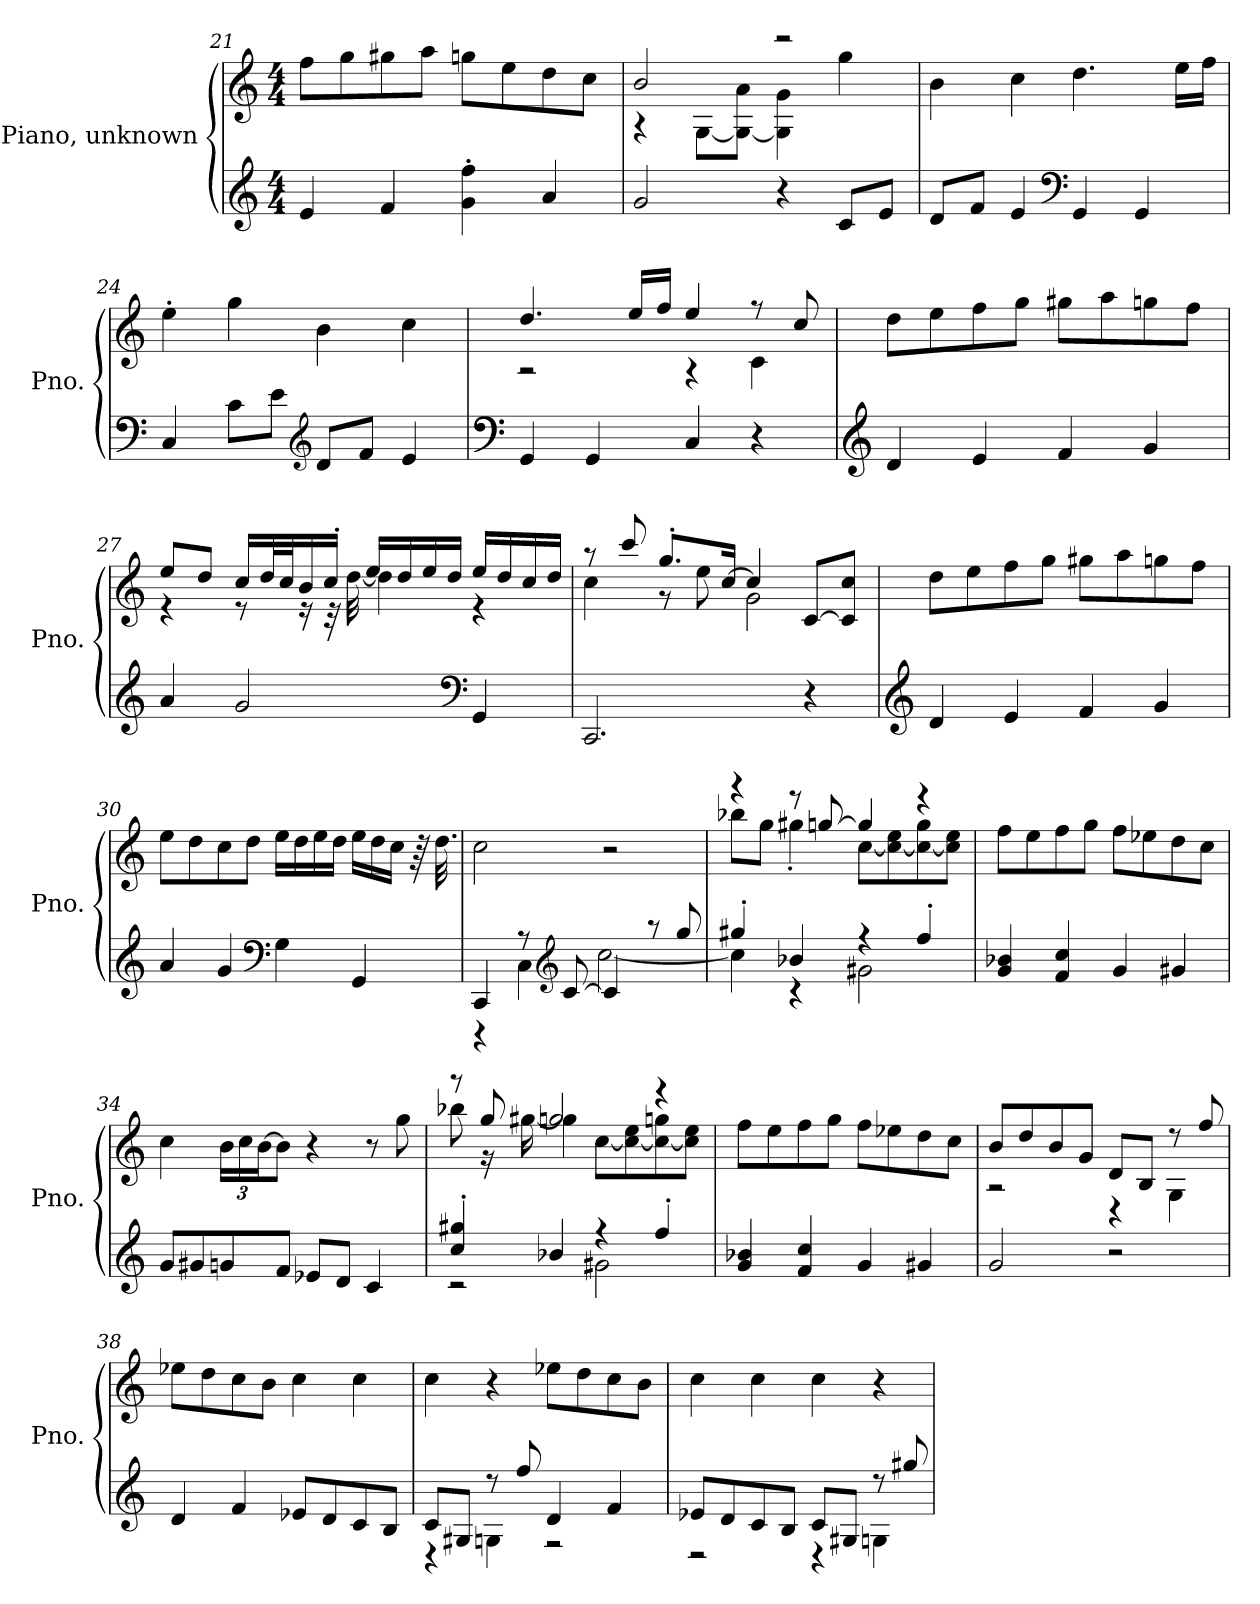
**kern	**kern
*part1	*part1
*staff2	*staff1
*I"Piano, unknown	*
*I'Pno.	*
!!LO:LB:g=z
*clefG2	*clefG2
*k[]	*k[]
*M4/4	*M4/4
=21	=21
4e/	8ff\L
.	8gg\
4f/	8gg#X\
.	8aa\J
4g\' 4ff\'	8ggn\L
.	8ee\
4a/	8dd\
.	8cc\J
=22	=22
*	*^
2g/	2b/	4r
.	.	[8G\L
.	.	8G\_ 8a\J
4r	2r	4G\] 4g\
8c/L	.	4gg\
8e/J	.	.
*	*v	*v
=23	=23
8d/L	4b\
8f/J	.
4e/	4cc\
*clefF4	*
4GG/	4.dd\
4GG/	.
.	16ee\LL
.	16ff\JJ
=24	=24
4C/	4ee'\
8c\L	4gg\
8e\J	.
*clefG2	*
8d/L	4b\
8f/J	.
4e/	4cc\
=25	=25
*clefF4	*
*	*^
4GG/	4.dd/	2r
4GG/	.	.
.	16ee/LL	.
.	16ff/JJ	.
4C/	4ee/	4r
4r	8r	4c\
.	8cc/	.
*	*v	*v
!!LO:PB:g=z
=26	=26
*clefG2	*
4d/	8dd\L
.	8ee\
4e/	8ff\
.	8gg\J
4f/	8gg#X\L
.	8aa\
4g/	8ggn\
.	8ff\J
=27	=27
*	*^
4a/	8ee/L	4r
.	8dd/J	.
2g/	16cc/LL	8r
.	32dd/L	.
.	32cc/J	.
.	16b/	16r
.	16cc'/JJ	32r
.	.	[32dd\
.	16ee/LL	4dd\]
.	16dd/	.
.	16ee/	.
.	16dd/JJ	.
*clefF4	*	*
4GG/	16ee/LL	4r
.	16dd/	.
.	16cc/	.
.	16dd/JJ	.
=28	=28	=28
2.CC/	8r	4cc\
.	8ccc/	.
.	8.gg'/L	8r
.	.	8ee\
.	[16cc/Jk	.
.	4cc/]	2g\
4r	[8c/L	.
.	8c/] 8cc/J	.
*	*v	*v
!!LO:LB:g=z
=29	=29
*clefG2	*
4d/	8dd\L
.	8ee\
4e/	8ff\
.	8gg\J
4f/	8gg#X\L
.	8aa\
4g/	8ggn\
.	8ff\J
=30	=30
4a/	8ee\L
.	8dd\
4g/	8cc\
.	8dd\J
*clefF4	*
4G\	16ee\LL
.	16dd\
.	16ee\
.	16dd\JJ
4GG/	16ee\LL
.	16dd\
.	16cc\JJ
.	64r
.	32.dd\
=31	=31
*^	*
4CC/	4r	2cc\
8r	4C\	.
*clefG2	*	*
[8c/	.	.
4c/]	[2cc\	2r
8r	.	.
8gg/	.	.
!!LO:LB:g=z
=32	=32	=32
*	*	*^
4gg#X'/	4cc\]	4r	8bb-X\L
.	.	.	8gg\J
4b-X/	4r	8r	4gg#X'\
.	.	[8ggn/	.
4r	2g#X\	4gg/]	[8cc\L
.	.	.	8cc\_ 8ee\
4ff'/	.	4r	8cc\_ 8gg\
.	.	.	8cc\] 8ee\J
*v	*v	*	*
*	*v	*v
=33	=33
4g/ 4b-X/	8ff\L
.	8ee\
4f/ 4cc/	8ff\
.	8gg\J
4g/	8ff\L
.	8ee-X\
4g#X/	8dd\
.	8cc\J
=34	=34
8g/L	4cc\
8g#X/	.
*	*Xbrackettup
8gn/	24b\LL
.	24cc\
.	[24b\J
8f/J	8b\J]
8e-X/L	4r
8d/J	.
4c/	8r
.	8gg\
!!LO:LB:g=z
=35	=35
*^	*^
4cc/' 4gg#X/'	2r	8r	8bb-X\
.	.	8gg/	16r
.	.	.	[16gg#X\
4b-X/	.	2ggn/	4gg#\]
4r	2g#X\	.	[8cc\L
.	.	.	8cc\_ 8ee\
4ff'/	.	4r	8cc\_ 8ggn\
.	.	.	8cc\] 8ee\J
*v	*v	*	*
*	*v	*v
=36	=36
4g/ 4b-X/	8ff\L
.	8ee\
4f/ 4cc/	8ff\
.	8gg\J
4g/	8ff\L
.	8ee-X\
4g#X/	8dd\
.	8cc\J
=37	=37
*	*^
2g/	8b/L	2r
.	8dd/	.
.	8b/	.
.	8g/J	.
2r	8d/L	4r
.	8B/J	.
.	8r	4G\
.	8ff/	.
*	*v	*v
=38	=38
4d/	8ee-X\L
.	8dd\
4f/	8cc\
.	8b\J
8e-X/L	4cc\
8d/	.
8c/	4cc\
8B/J	.
!!LO:LB:g=z
=39	=39
*^	*
8c/L	4r	4cc\
8G#X/J	.	.
8r	4Gn\	4r
8ff/	.	.
4d/	2r	8ee-X\L
.	.	8dd\
4f/	.	8cc\
.	.	8b\J
=40	=40	=40
8e-X/L	2r	4cc\
8d/	.	.
8c/	.	4cc\
8B/J	.	.
8c/L	4r	4cc\
8G#X/J	.	.
8r	4Gn\	4r
8gg#X/	.	.
*v	*v	*
=	=
*-	*-
